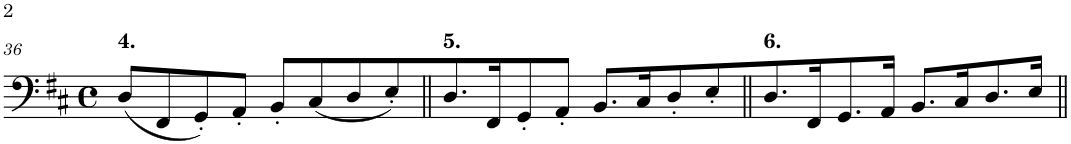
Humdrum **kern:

**kern
*part1
*staff1
*I"Trombone
*I'Tbn.
!!LO:PB:g=z
*clefF4
*k[f#c#]
*M4/4
*met(c)
=36
!LO:TX:a:B:t=4.
(8D/L
8FF#/
8GG'/)
8AA'/J
8BB'/L
(8C#/
8D/
8E'/)
=37||
*k[f#c#]
*M4/4
*met(c)
!LO:TX:a:B:t=5.
8.D/
16FF#/L
8GG'/
8AA'/J
8.BB/L
16C#/L
8D'/
8E'/
=38||
*k[f#c#]
*M4/4
*met(c)
!LO:TX:a:B:t=6.
8.D/
16FF#/L
8.GG/
16AA/JL
8.BB/L
16C#/L
8.D/
16E/JL
=||
*-
